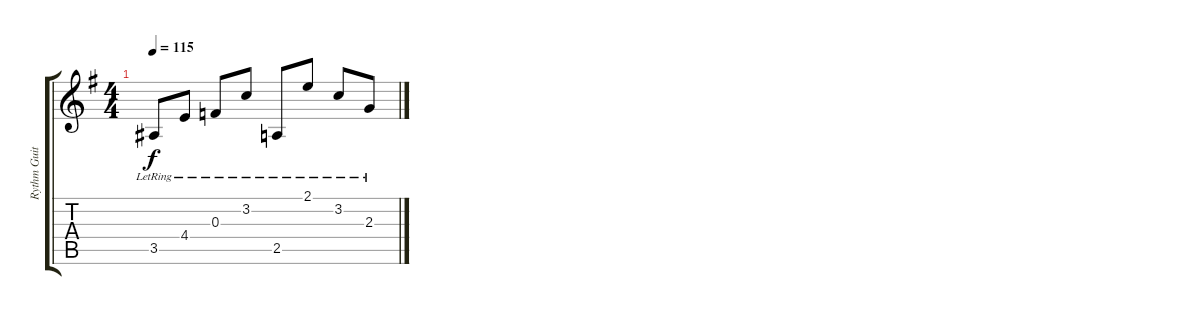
\track ("Rythm Guitar 1" "Rythm Guit") {instrument distortionguitar}
\staff {score tabs}
\tuning (D4 A3 F3 C3 G2 D2) {hide}
\ts (4 4)
\tempo 115
\clef g2
\ks g
3.5{lr}.8{dy f} 4.4{lr}.8 0.3{lr}.8 3.2{lr}.8 2.5{lr}.8 2.1{lr}.8 3.2{lr}.8 2.3{lr}.8
